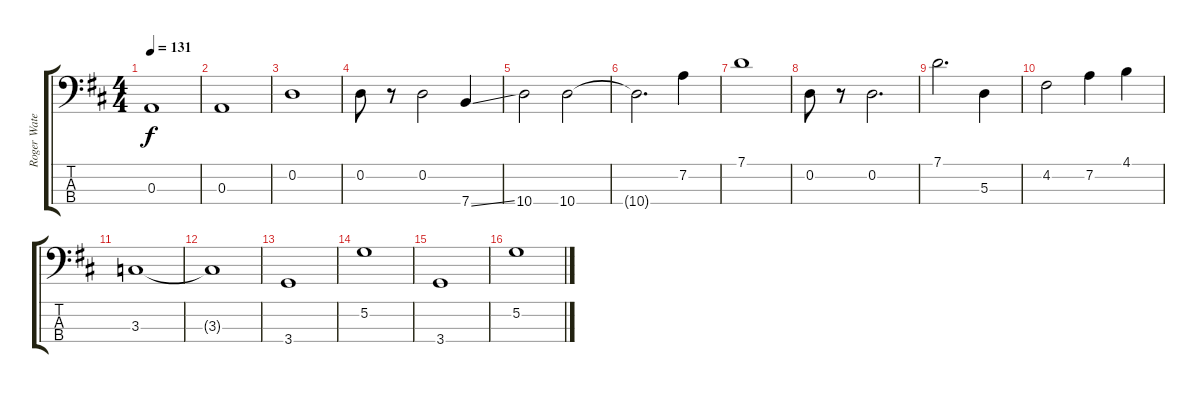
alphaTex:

\track ("Roger Waters" "Roger Wate") {instrument electricbasspick}
\staff {score tabs}
\tuning (G2 D2 A1 E1) {hide}
\ts (4 4)
\tempo 131
\clef f4
\ks d
0.3.1{dy f} |
0.3.1 |
0.2.1 |
0.2.8 r.8 0.2.2 7.4{ss}.4 |
10.4.2 10.4.2 |
10.4{t}.2{d} 7.2.4 |
7.1.1 |
0.2.8 r.8 0.2.2{d} |
7.1.2{d} 5.3.4 |
4.2.2 7.2.4 4.1.4 |
3.3.1 |
3.3{t}.1 |
3.4.1 |
5.2.1 |
3.4.1 |
5.2.1
